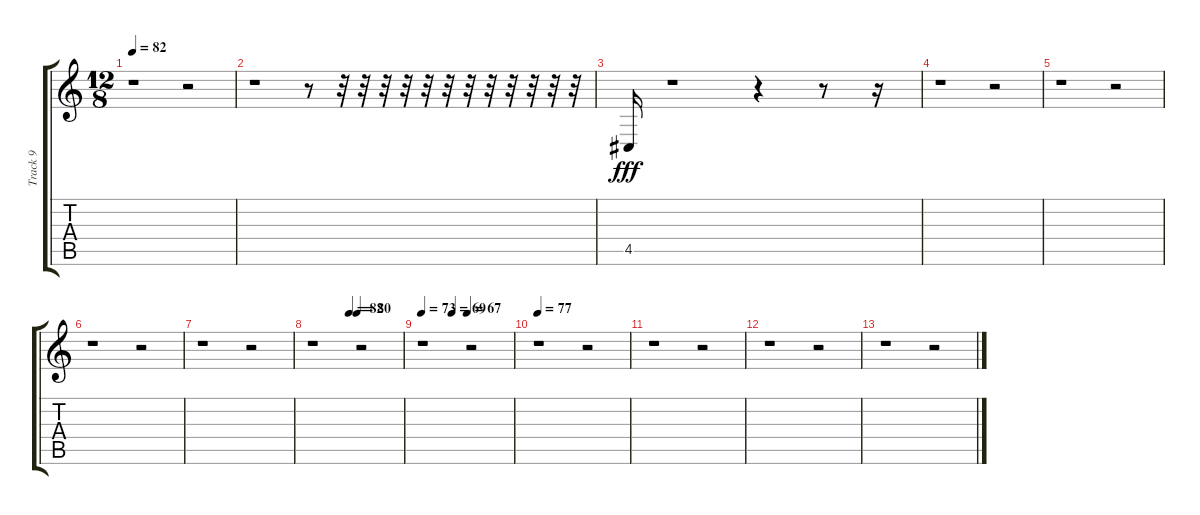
\track ("Track 9" "Track 9") {instrument timpani}
\staff {score tabs}
\tuning (E4 B3 G3 D3 A2 E2) {hide}
\ts (12 8)
\tempo 82
\clef g2
\ks c
r.1{dy fff} r.2 |
r.1 r.8 r.32 r.32{volume 13 balance 9} r.32 r.32 r.32 r.32 r.32 r.32 r.32 r.32 r.32 r.32 |
4.5.16 r.1 r.4 r.8 r.16 |
r.1 r.2 |
r.1 r.2 |
r.1 r.2 |
r.1 r.2 |
\tempo (82 0.4166666666666667)
\tempo (80 0.5)
r.1 r.2 |
\tempo 73
\tempo (69 0.3333333333333333)
\tempo (67 0.5)
r.1 r.2 |
\tempo 77
r.1 r.2 |
r.1 r.2 |
r.1 r.2 |
r.1 r.2
